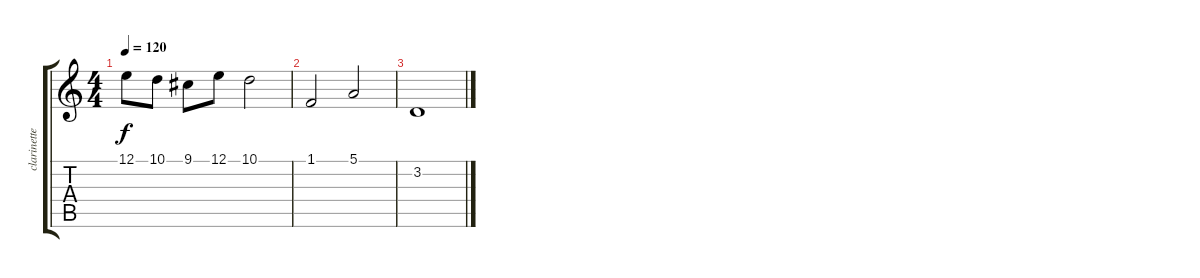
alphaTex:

\track ("clarinette" "clarinette") {instrument clarinet}
\staff {score tabs}
\tuning (E4 B3 G3 D3 A2 E2) {hide}
\ts (4 4)
\tempo 120
\clef g2
\ks c
12.1.8{dy f} 10.1.8 9.1.8 12.1.8 10.1.2 |
1.1.2 5.1.2 |
3.2.1
